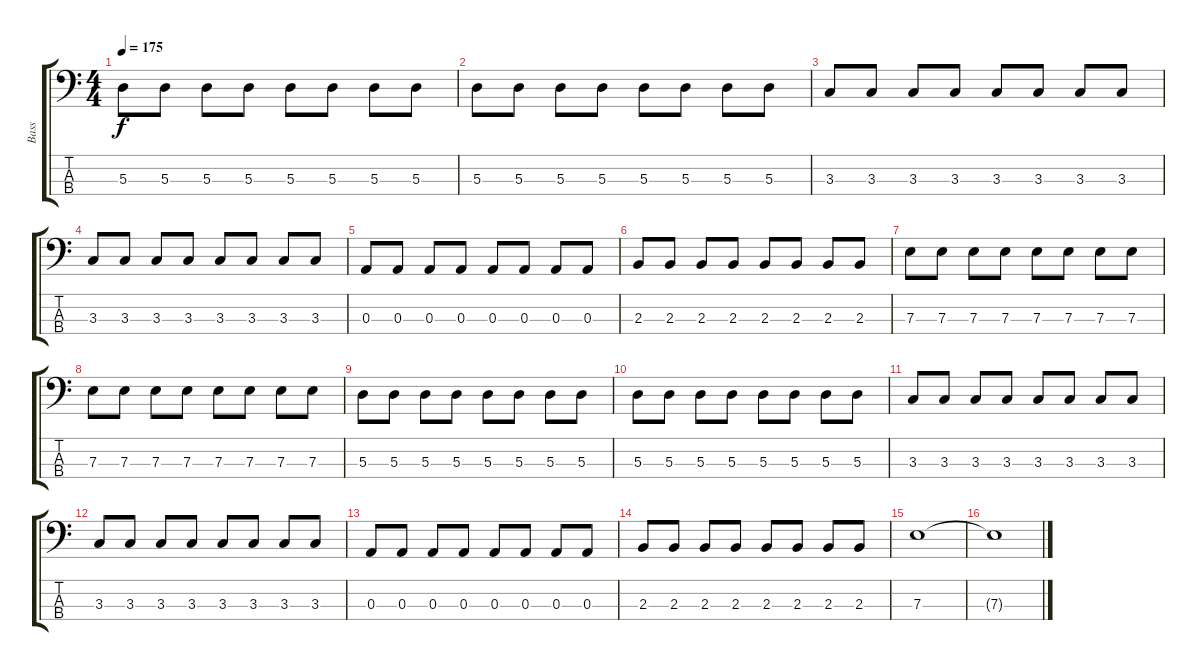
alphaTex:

\track ("Bass" "Bass") {instrument electricbassfinger}
\staff {score tabs}
\tuning (G2 D2 A1 E1) {hide}
\ts (4 4)
\tempo 175
\clef f4
\ks c
5.3.8{dy f} 5.3.8 5.3.8 5.3.8 5.3.8 5.3.8 5.3.8 5.3.8 |
5.3.8 5.3.8 5.3.8 5.3.8 5.3.8 5.3.8 5.3.8 5.3.8 |
3.3.8 3.3.8 3.3.8 3.3.8 3.3.8 3.3.8 3.3.8 3.3.8 |
3.3.8 3.3.8 3.3.8 3.3.8 3.3.8 3.3.8 3.3.8 3.3.8 |
0.3.8 0.3.8 0.3.8 0.3.8 0.3.8 0.3.8 0.3.8 0.3.8 |
2.3.8 2.3.8 2.3.8 2.3.8 2.3.8 2.3.8 2.3.8 2.3.8 |
7.3.8 7.3.8 7.3.8 7.3.8 7.3.8 7.3.8 7.3.8 7.3.8 |
7.3.8 7.3.8 7.3.8 7.3.8 7.3.8 7.3.8 7.3.8 7.3.8 |
5.3.8 5.3.8 5.3.8 5.3.8 5.3.8 5.3.8 5.3.8 5.3.8 |
5.3.8 5.3.8 5.3.8 5.3.8 5.3.8 5.3.8 5.3.8 5.3.8 |
3.3.8 3.3.8 3.3.8 3.3.8 3.3.8 3.3.8 3.3.8 3.3.8 |
3.3.8 3.3.8 3.3.8 3.3.8 3.3.8 3.3.8 3.3.8 3.3.8 |
0.3.8 0.3.8 0.3.8 0.3.8 0.3.8 0.3.8 0.3.8 0.3.8 |
2.3.8 2.3.8 2.3.8 2.3.8 2.3.8 2.3.8 2.3.8 2.3.8 |
7.3.1 |
7.3{t}.1
